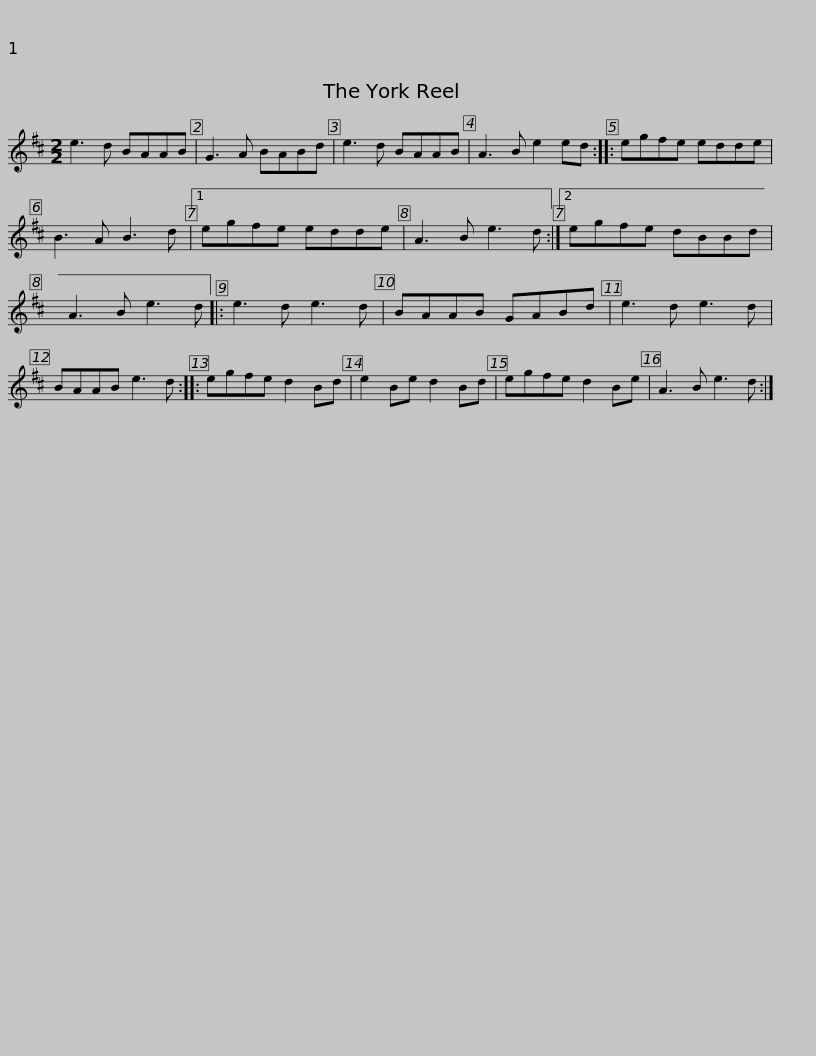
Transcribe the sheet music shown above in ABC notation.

X:1
L:1/8
M:2/2
I:linebreak $
K:D
V:1 treble
V:1
 e3 d BAAB | G3 A BABd | e3 d BAAB | A3 B e2 ed :: egfe edde | %5
 B3 A B3 d |1$ egfe edde | A3 B e3 d :|2 egfe dBBd | A3 B e3 d |: %10
 e3 d e3 d | BAAB GABd |$ e3 d e3 d | BAAB e3 d :: egfe d2 Bd | %15
 e2 Be d2 Bd | egfe d2 Be | A3 B e3 d :| %18
